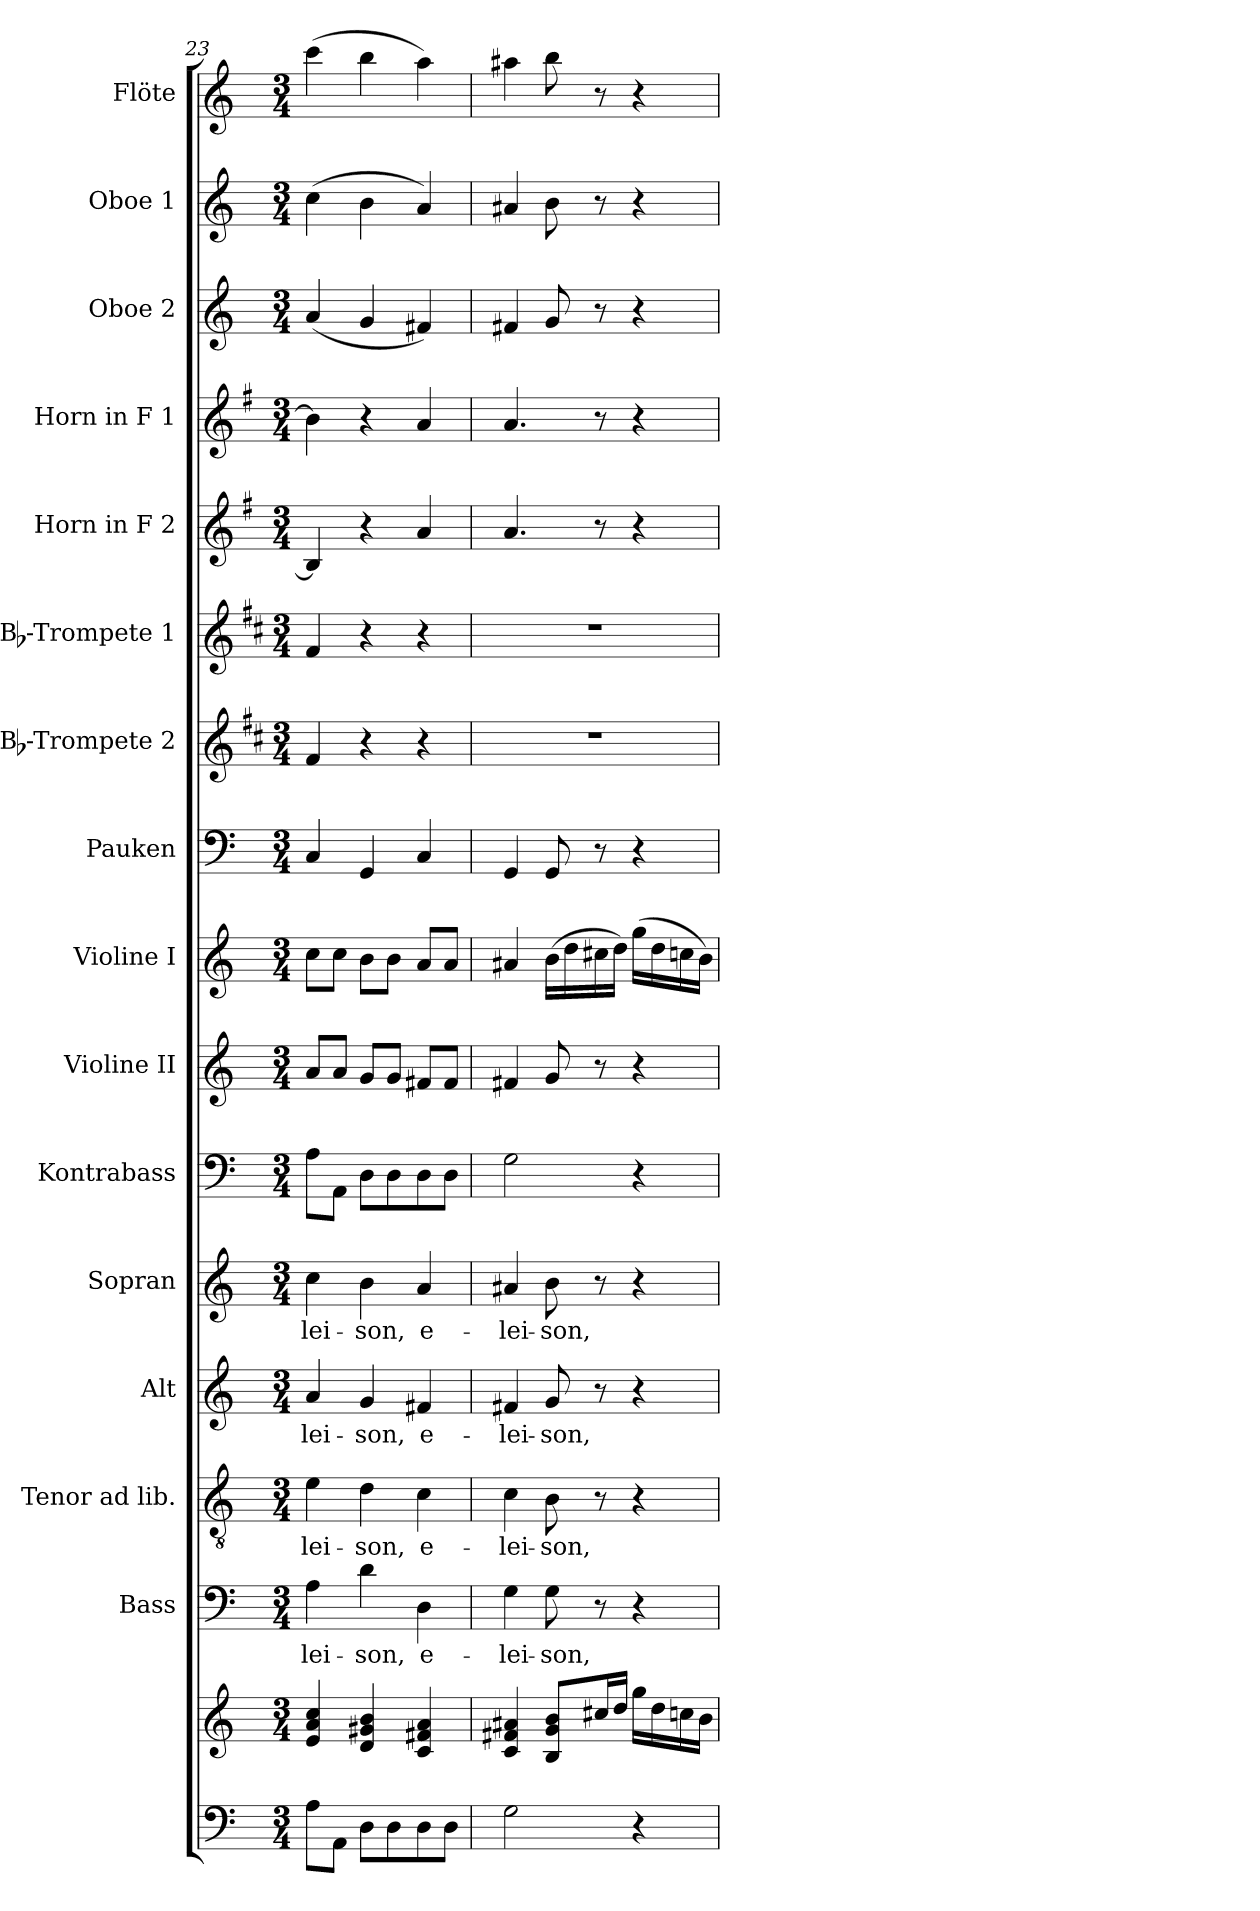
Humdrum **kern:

**kern	**kern	**kern	**text	**kern	**text	**kern	**text	**kern	**text	**kern	**kern	**kern	**kern	**kern	**kern	**kern	**kern	**kern	**kern	**kern
*part16	*part16	*part15	*part15	*part14	*part14	*part13	*part13	*part12	*part12	*part11	*part10	*part9	*part8	*part7	*part6	*part5	*part4	*part3	*part2	*part1
*staff17	*staff16	*staff15	*staff15	*staff14	*staff14	*staff13	*staff13	*staff12	*staff12	*staff11	*staff10	*staff9	*staff8	*staff7	*staff6	*staff5	*staff4	*staff3	*staff2	*staff1
*	*	*I"Bass	*	*I"Tenor ad lib.	*	*I"Alt	*	*I"Sopran	*	*I"Kontrabass	*I"Violine II	*I"Violine I	*I"Pauken	*I"Bb-Trompete 2	*I"Bb-Trompete 1	*I"Horn in F 2	*I"Horn in F 1	*I"Oboe 2	*I"Oboe 1	*I"Flöte
*	*	*I'B.	*	*I'T.	*	*I'A.	*	*I'S.	*	*I'Kb.	*I'Vl. II	*I'Vl. I	*I'Pk.	*I'Bb Trp. 2	*I'Bb Trp. 1	*	*	*I'Ob. 2	*I'Ob. 1	*I'Fl.
*clefF4	*clefG2	*clefF4	*	*clefGv2	*	*clefG2	*	*clefG2	*	*clefF4	*clefG2	*clefG2	*clefF4	*clefG2	*clefG2	*clefG2	*clefG2	*clefG2	*clefG2	*clefG2
*	*	*	*	*	*	*	*	*	*	*ITrd7c12	*	*	*	*ITrd1c2	*ITrd1c2	*ITrd4c7	*ITrd4c7	*	*	*
*k[]	*k[]	*k[]	*	*k[]	*	*k[]	*	*k[]	*	*k[]	*k[]	*k[]	*k[]	*k[]	*k[]	*k[]	*k[]	*k[]	*k[]	*k[]
*C:	*C:	*C:	*	*C:	*	*C:	*	*C:	*	*C:	*C:	*C:	*C:	*C:	*C:	*C:	*C:	*C:	*C:	*C:
*M3/4	*M3/4	*M3/4	*	*M3/4	*	*M3/4	*	*M3/4	*	*M3/4	*M3/4	*M3/4	*M3/4	*M3/4	*M3/4	*M3/4	*M3/4	*M3/4	*M3/4	*M3/4
=23	=23	=23	=23	=23	=23	=23	=23	=23	=23	=23	=23	=23	=23	=23	=23	=23	=23	=23	=23	=23
!	!	!	!LO:LY:b	!	!LO:LY:b	!	!LO:LY:b	!	!LO:LY:b	!	!	!	!	!	!	!	!	!	!	!
8A\L	4e/ 4a/ 4cc/	4A\	-lei-	4e\	-lei-	4a/	-lei-	4cc\	-lei-	8AA\L	8a/L	8cc\L	4C/	4e/	4e/	4E/]	4e\]	(<4a/	(>4cc\	(>4ccc\
8AA\J	.	.	.	.	.	.	.	.	.	8AAA\J	8a/J	8cc\J	.	.	.	.	.	.	.	.
!	!	!	!LO:LY:b	!	!LO:LY:b	!	!LO:LY:b	!	!LO:LY:b	!	!	!	!	!	!	!	!	!	!	!
8D\L	4d/ 4g#X/ 4b/	4d\	-son,	4d\	-son,	4g/	-son,	4b\	-son,	8DD\L	8g/L	8b\L	4GG/	4r	4r	4r	4r	4g/	4b\	4bb\
8D\	.	.	.	.	.	.	.	.	.	8DD\	8g/J	8b\J	.	.	.	.	.	.	.	.
!	!	!	!LO:LY:b	!	!LO:LY:b	!	!LO:LY:b	!	!LO:LY:b	!	!	!	!	!	!	!	!	!	!	!
8D\	4c/ 4f#X/ 4a/	4D\	e-	4c\	e-	4f#X/	e-	4a/	e-	8DD\	8f#X/L	8a/L	4C/	4r	4r	4d/	4d/	4f#X/)	4a/)	4aa\)
8D\J	.	.	.	.	.	.	.	.	.	8DD\J	8f#/J	8a/J	.	.	.	.	.	.	.	.
=24	=24	=24	=24	=24	=24	=24	=24	=24	=24	=24	=24	=24	=24	=24	=24	=24	=24	=24	=24	=24
!	!	!	!LO:LY:b	!	!LO:LY:b	!	!LO:LY:b	!	!LO:LY:b	!	!	!	!	!	!	!	!	!	!	!
2G\	4c/ 4f#X/ 4a#X/	4G\	-lei-	4c\	-lei-	4f#X/	-lei-	4a#X/	-lei-	2GG\	4f#X/	4a#X/	4GG/	2.r	2.r	4.d/	4.d/	4f#X/	4a#X/	4aa#X\
!	!	!	!LO:LY:b	!	!LO:LY:b	!	!LO:LY:b	!	!LO:LY:b	!	!	!	!	!	!	!	!	!	!	!
.	8B/ 8g/ 8b/L	8G\	-son,	8B\	-son,	8g/	-son,	8b\	-son,	.	8g/	(>16b\LL	8GG/	.	.	.	.	8g/	8b\	8bb\
.	.	.	.	.	.	.	.	.	.	.	.	16dd\	.	.	.	.	.	.	.	.
.	16cc#X/L	8r	.	8r	.	8r	.	8r	.	.	8r	16cc#X\	8r	.	.	8r	8r	8r	8r	8r
.	16dd/JJ	.	.	.	.	.	.	.	.	.	.	16dd\JJ)	.	.	.	.	.	.	.	.
4r	16gg\LL	4r	.	4r	.	4r	.	4r	.	4r	4r	(>16gg\LL	4r	.	.	4r	4r	4r	4r	4r
.	16dd\	.	.	.	.	.	.	.	.	.	.	16dd\	.	.	.	.	.	.	.	.
.	16ccn\	.	.	.	.	.	.	.	.	.	.	16ccn\	.	.	.	.	.	.	.	.
.	16b\JJ	.	.	.	.	.	.	.	.	.	.	16b\JJ)	.	.	.	.	.	.	.	.
=	=	=	=	=	=	=	=	=	=	=	=	=	=	=	=	=	=	=	=	=
*-	*-	*-	*-	*-	*-	*-	*-	*-	*-	*-	*-	*-	*-	*-	*-	*-	*-	*-	*-	*-
